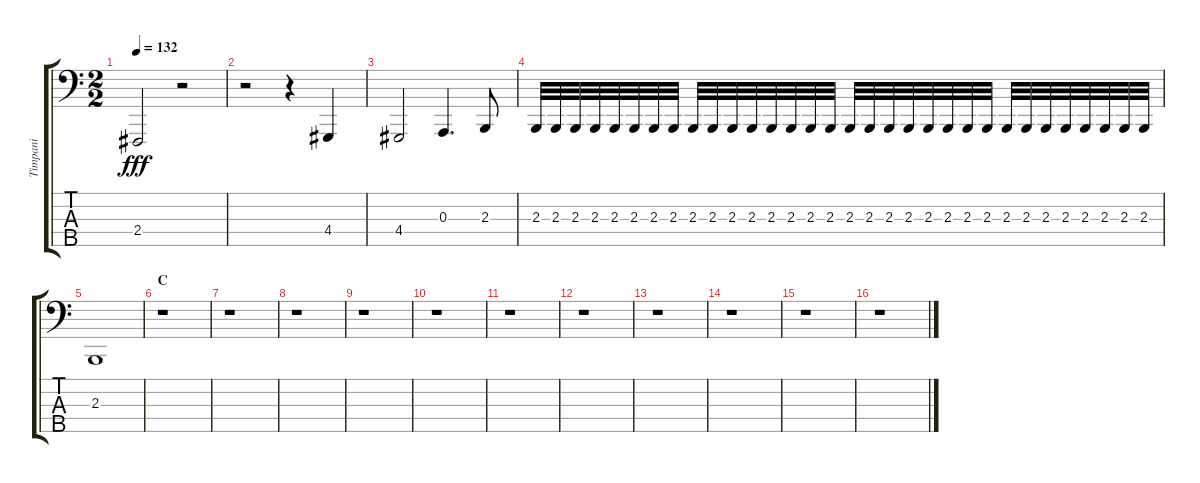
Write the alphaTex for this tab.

\track ("Timpani" "Timpani") {instrument timpani}
\staff {score tabs}
\tuning (G2 D2 A1 E1 B0) {hide}
\ts (2 2)
\tempo 132
\clef f4
\ks c
2.4.2{dy fff} r.2 |
r.2 r.4 4.4.4 |
4.4.2 0.3.4{d} 2.3.8 |
2.3.32 2.3.32 2.3.32 2.3.32 2.3.32 2.3.32 2.3.32 2.3.32 2.3.32 2.3.32 2.3.32 2.3.32 2.3.32 2.3.32 2.3.32 2.3.32 2.3.32 2.3.32 2.3.32 2.3.32 2.3.32 2.3.32 2.3.32 2.3.32 2.3.32 2.3.32 2.3.32 2.3.32 2.3.32 2.3.32 2.3.32 2.3.32 |
2.3.1 |
\section ("" "C")
r.1 |
r.1 |
r.1 |
r.1 |
r.1 |
r.1 |
r.1 |
r.1 |
r.1 |
r.1 |
r.1
